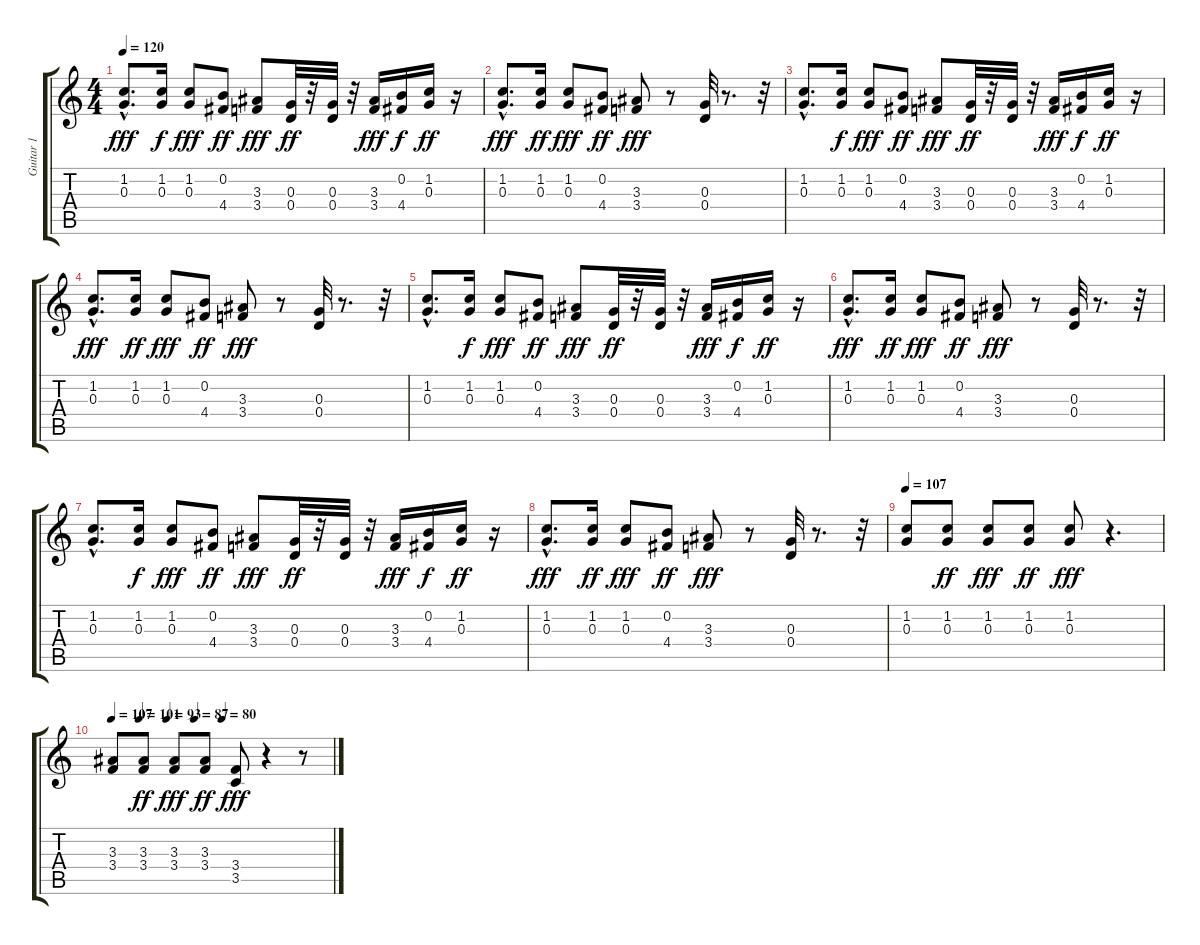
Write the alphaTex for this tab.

\track ("Guitar 1" "Guitar 1") {instrument electricguitarjazz}
\staff {score tabs}
\tuning (E4 B3 G3 D3 A2 E2) {hide}
\ts (4 4)
\tempo 120
\clef g2
\ks c
(1.2{hac} 0.3{hac}).8{d dy fff} (1.2 0.3).16{dy f} (1.2 0.3).8{dy fff} (0.2 4.4).8{dy ff} (3.3 3.4).8{dy fff} (0.3 0.4).32{dy ff} r.32 (0.3 0.4).32 r.32 (3.3 3.4).16{dy fff} (0.2 4.4).16{dy f} (1.2 0.3).16{dy ff} r.16 |
(1.2{hac} 0.3{hac}).8{d dy fff} (1.2 0.3).16{dy ff} (1.2 0.3).8{dy fff} (0.2 4.4).8{dy ff} (3.3 3.4).8{dy fff} r.8 (0.3 0.4).32 r.8{d} r.32 |
(1.2{hac} 0.3{hac}).8{d} (1.2 0.3).16{dy f} (1.2 0.3).8{dy fff} (0.2 4.4).8{dy ff} (3.3 3.4).8{dy fff} (0.3 0.4).32{dy ff} r.32 (0.3 0.4).32 r.32 (3.3 3.4).16{dy fff} (0.2 4.4).16{dy f} (1.2 0.3).16{dy ff} r.16 |
(1.2{hac} 0.3{hac}).8{d dy fff} (1.2 0.3).16{dy ff} (1.2 0.3).8{dy fff} (0.2 4.4).8{dy ff} (3.3 3.4).8{dy fff} r.8 (0.3 0.4).32 r.8{d} r.32 |
(1.2{hac} 0.3{hac}).8{d} (1.2 0.3).16{dy f} (1.2 0.3).8{dy fff} (0.2 4.4).8{dy ff} (3.3 3.4).8{dy fff} (0.3 0.4).32{dy ff} r.32 (0.3 0.4).32 r.32 (3.3 3.4).16{dy fff} (0.2 4.4).16{dy f} (1.2 0.3).16{dy ff} r.16 |
(1.2{hac} 0.3{hac}).8{d dy fff} (1.2 0.3).16{dy ff} (1.2 0.3).8{dy fff} (0.2 4.4).8{dy ff} (3.3 3.4).8{dy fff} r.8 (0.3 0.4).32 r.8{d} r.32 |
(1.2{hac} 0.3{hac}).8{d} (1.2 0.3).16{dy f} (1.2 0.3).8{dy fff} (0.2 4.4).8{dy ff} (3.3 3.4).8{dy fff} (0.3 0.4).32{dy ff} r.32 (0.3 0.4).32 r.32 (3.3 3.4).16{dy fff} (0.2 4.4).16{dy f} (1.2 0.3).16{dy ff} r.16 |
(1.2{hac} 0.3{hac}).8{d dy fff} (1.2 0.3).16{dy ff} (1.2 0.3).8{dy fff} (0.2 4.4).8{dy ff} (3.3 3.4).8{dy fff} r.8 (0.3 0.4).32 r.8{d} r.32 |
\tempo 107
(1.2 0.3).8 (1.2 0.3).8{dy ff} (1.2 0.3).8{dy fff} (1.2 0.3).8{dy ff} (1.2 0.3).8{dy fff} r.4{d} |
\tempo 107
\tempo (101 0.125)
\tempo (93 0.25)
\tempo (87 0.375)
\tempo (80 0.5)
(3.3 3.4).8 (3.3 3.4).8{dy ff} (3.3 3.4).8{dy fff} (3.3 3.4).8{dy ff} (3.4 3.5).8{dy fff} r.4 r.8
